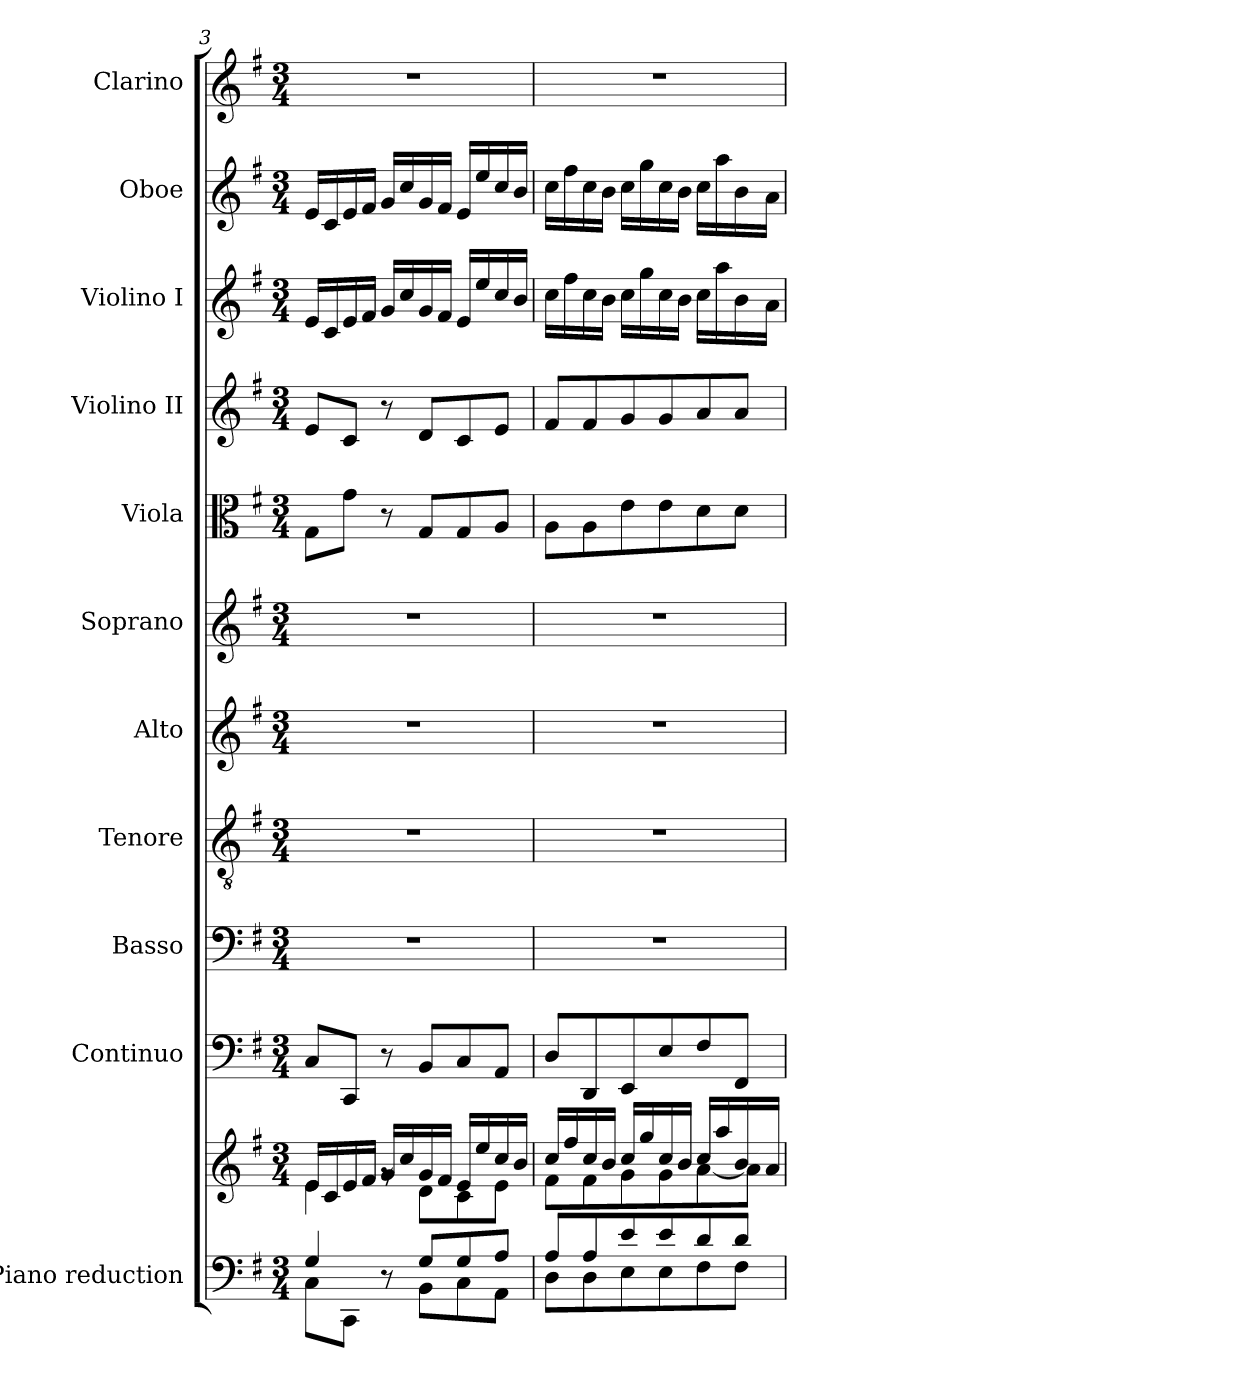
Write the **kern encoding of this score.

**kern	**kern	**kern	**kern	**kern	**kern	**kern	**kern	**kern	**kern	**kern	**kern
*part11	*part11	*part10	*part9	*part8	*part7	*part6	*part5	*part4	*part3	*part2	*part1
*staff12	*staff11	*staff10	*staff9	*staff8	*staff7	*staff6	*staff5	*staff4	*staff3	*staff2	*staff1
*I"Piano reduction	*	*I"Continuo	*I"Basso	*I"Tenore	*I"Alto	*I"Soprano	*I"Viola	*I"Violino II	*I"Violino I	*I"Oboe	*I"Clarino
*I'Pno	*	*	*	*	*	*	*	*	*	*I'Ob	*
*clefF4	*clefG2	*clefF4	*clefF4	*clefGv2	*clefG2	*clefG2	*clefC3	*clefG2	*clefG2	*clefG2	*clefG2
*k[f#]	*k[f#]	*k[f#]	*k[f#]	*k[f#]	*k[f#]	*k[f#]	*k[f#]	*k[f#]	*k[f#]	*k[f#]	*k[f#]
*M3/4	*M3/4	*M3/4	*M3/4	*M3/4	*M3/4	*M3/4	*M3/4	*M3/4	*M3/4	*M3/4	*M3/4
=3	=3	=3	=3	=3	=3	=3	=3	=3	=3	=3	=3
*^	*^	*	*	*	*	*	*	*	*	*	*
4G/	8C\L	16e/LL	4e\	8C/L	2.r	2.r	2.r	2.r	8G\L	8e/L	16e/LL	16e/LL	2.r
.	.	16c/	.	.	.	.	.	.	.	.	16c/	16c/	.
.	8CC\J	16e/	.	8CC/J	.	.	.	.	8g\J	8c/J	16e/	16e/	.
.	.	16f#/JJ	.	.	.	.	.	.	.	.	16f#/JJ	16f#/JJ	.
8r	8ryy	16g/LL	8rg	8r	.	.	.	.	8r	8r	16g/LL	16g/LL	.
.	.	16cc/	.	.	.	.	.	.	.	.	16cc/	16cc/	.
8G/L	8BB\L	16g/	8d\L	8BB/L	.	.	.	.	8G/L	8d/L	16g/	16g/	.
.	.	16f#/JJ	.	.	.	.	.	.	.	.	16f#/JJ	16f#/JJ	.
8G/	8C\	16e/LL	8c\	8C/	.	.	.	.	8G/	8c/	16e/LL	16e/LL	.
.	.	16ee/	.	.	.	.	.	.	.	.	16ee/	16ee/	.
8A/J	8AA\J	16cc/	8e\J	8AA/J	.	.	.	.	8A/J	8e/J	16cc/	16cc/	.
.	.	16b/JJ	.	.	.	.	.	.	.	.	16b/JJ	16b/JJ	.
=4	=4	=4	=4	=4	=4	=4	=4	=4	=4	=4	=4	=4	=4
8A/L	8D\L	16cc/LL	8f#\L	8D/L	2.r	2.r	2.r	2.r	8A\L	8f#/L	16cc\LL	16cc\LL	2.r
.	.	16ff#/	.	.	.	.	.	.	.	.	16ff#\	16ff#\	.
8A/	8D\	16cc/	8f#\	8DD/	.	.	.	.	8A\	8f#/	16cc\	16cc\	.
.	.	16b/JJ	.	.	.	.	.	.	.	.	16b\JJ	16b\JJ	.
8e/	8E\	16cc/LL	8g\	8EE/	.	.	.	.	8e\	8g/	16cc\LL	16cc\LL	.
.	.	16gg/	.	.	.	.	.	.	.	.	16gg\	16gg\	.
8e/	8E\	16cc/	8g\	8E/	.	.	.	.	8e\	8g/	16cc\	16cc\	.
.	.	16b/JJ	.	.	.	.	.	.	.	.	16b\JJ	16b\JJ	.
8d/	8F#\	16cc/LL	[8a\	8F#/	.	.	.	.	8d\	8a/	16cc\LL	16cc\LL	.
.	.	16aa/	.	.	.	.	.	.	.	.	16aa\	16aa\	.
8d/J	8F#\J	16b/	8a\J]	8FF#/J	.	.	.	.	8d\J	8a/J	16b\	16b\	.
.	.	16a/JJ	.	.	.	.	.	.	.	.	16a\JJ	16a\JJ	.
*v	*v	*	*	*	*	*	*	*	*	*	*	*	*
*	*v	*v	*	*	*	*	*	*	*	*	*	*
=	=	=	=	=	=	=	=	=	=	=	=
*-	*-	*-	*-	*-	*-	*-	*-	*-	*-	*-	*-
